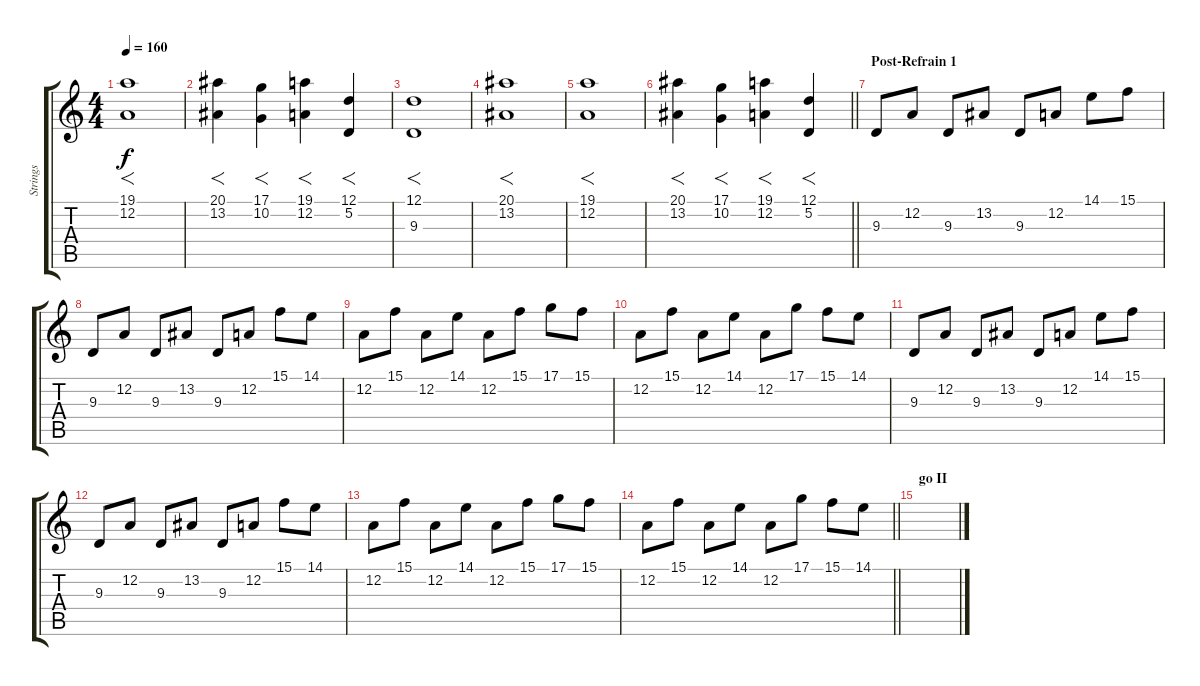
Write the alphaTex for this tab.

\track ("Strings " "Strings ") {instrument stringensemble1}
\staff {score tabs}
\tuning (D4 A3 F3 C3 G2 D2) {hide}
\ts (4 4)
\tempo 160
\clef g2
\ks c
(19.1 12.2).1{f dy f} |
(20.1 13.2).4{f} (17.1 10.2).4{f} (19.1 12.2).4{f} (12.1 5.2).4{f} |
(12.1 9.3).1{f} |
(20.1 13.2).1{f} |
(19.1 12.2).1{f} |
\barLineRight lightlight
(20.1 13.2).4{f} (17.1 10.2).4{f} (19.1 12.2).4{f} (12.1 5.2).4{f} |
\section ("" "Post-Refrain 1")
9.3.8{volume 13} 12.2.8 9.3.8 13.2.8 9.3.8 12.2.8 14.1.8 15.1.8 |
9.3.8 12.2.8 9.3.8 13.2.8 9.3.8 12.2.8 15.1.8 14.1.8 |
12.2.8 15.1.8 12.2.8 14.1.8 12.2.8 15.1.8 17.1.8 15.1.8 |
12.2.8 15.1.8 12.2.8 14.1.8 12.2.8 17.1.8 15.1.8 14.1.8 |
9.3.8 12.2.8 9.3.8 13.2.8 9.3.8 12.2.8 14.1.8 15.1.8 |
9.3.8 12.2.8 9.3.8 13.2.8 9.3.8 12.2.8 15.1.8 14.1.8 |
12.2.8 15.1.8 12.2.8 14.1.8 12.2.8 15.1.8 17.1.8 15.1.8 |
\barLineRight lightlight
12.2.8 15.1.8 12.2.8 14.1.8 12.2.8 17.1.8 15.1.8 14.1.8 |
\section ("" "go II")
